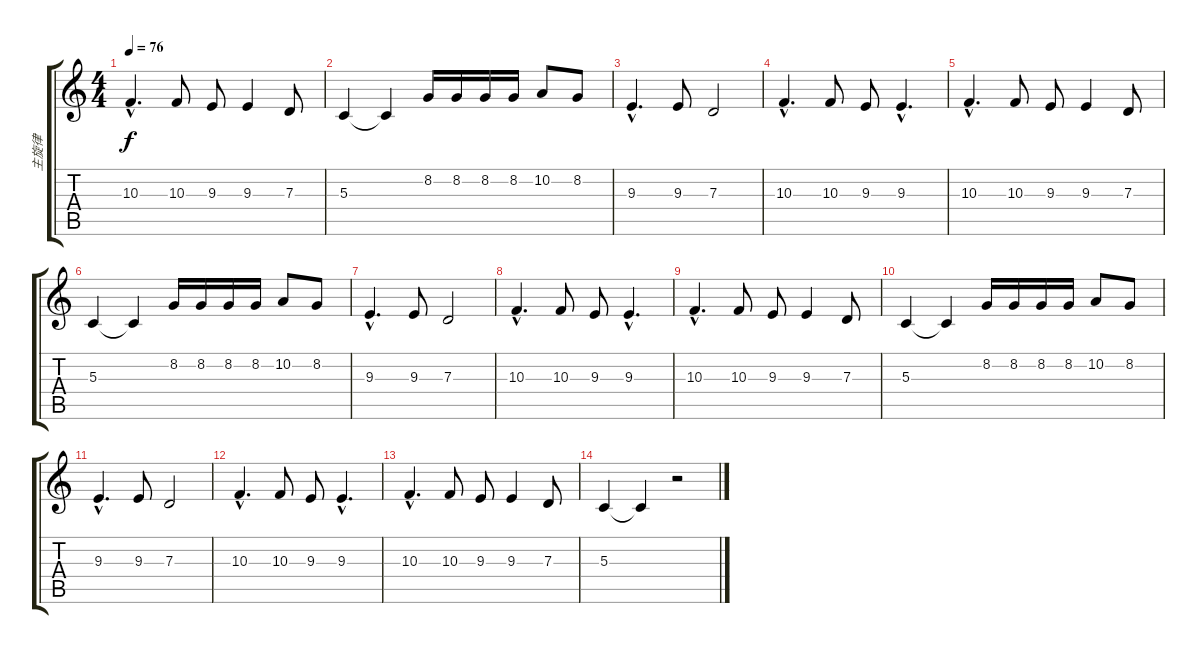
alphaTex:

\track ("主旋律" "主旋律") {instrument bassoon}
\staff {score tabs}
\tuning (E4 B3 G3 D3 A2 E2) {hide}
\ts (4 4)
\tempo 76
\clef g2
\ks c
10.3{hac}.4{d dy f} 10.3.8 9.3.8 9.3.4 7.3.8 |
5.3.4 5.3{t}.4 8.2.16 8.2.16 8.2.16 8.2.16 10.2.8 8.2.8 |
9.3{hac}.4{d} 9.3.8 7.3.2 |
10.3{hac}.4{d} 10.3.8 9.3.8 9.3{hac}.4{d} |
10.3{hac}.4{d} 10.3.8 9.3.8 9.3.4 7.3.8 |
5.3.4 5.3{t}.4 8.2.16 8.2.16 8.2.16 8.2.16 10.2.8 8.2.8 |
9.3{hac}.4{d} 9.3.8 7.3.2 |
10.3{hac}.4{d} 10.3.8 9.3.8 9.3{hac}.4{d} |
10.3{hac}.4{d} 10.3.8 9.3.8 9.3.4 7.3.8 |
5.3.4 5.3{t}.4 8.2.16 8.2.16 8.2.16 8.2.16 10.2.8 8.2.8 |
9.3{hac}.4{d} 9.3.8 7.3.2 |
10.3{hac}.4{d} 10.3.8 9.3.8 9.3{hac}.4{d} |
10.3{hac}.4{d} 10.3.8 9.3.8 9.3.4 7.3.8 |
5.3.4 5.3{t}.4 r.2
